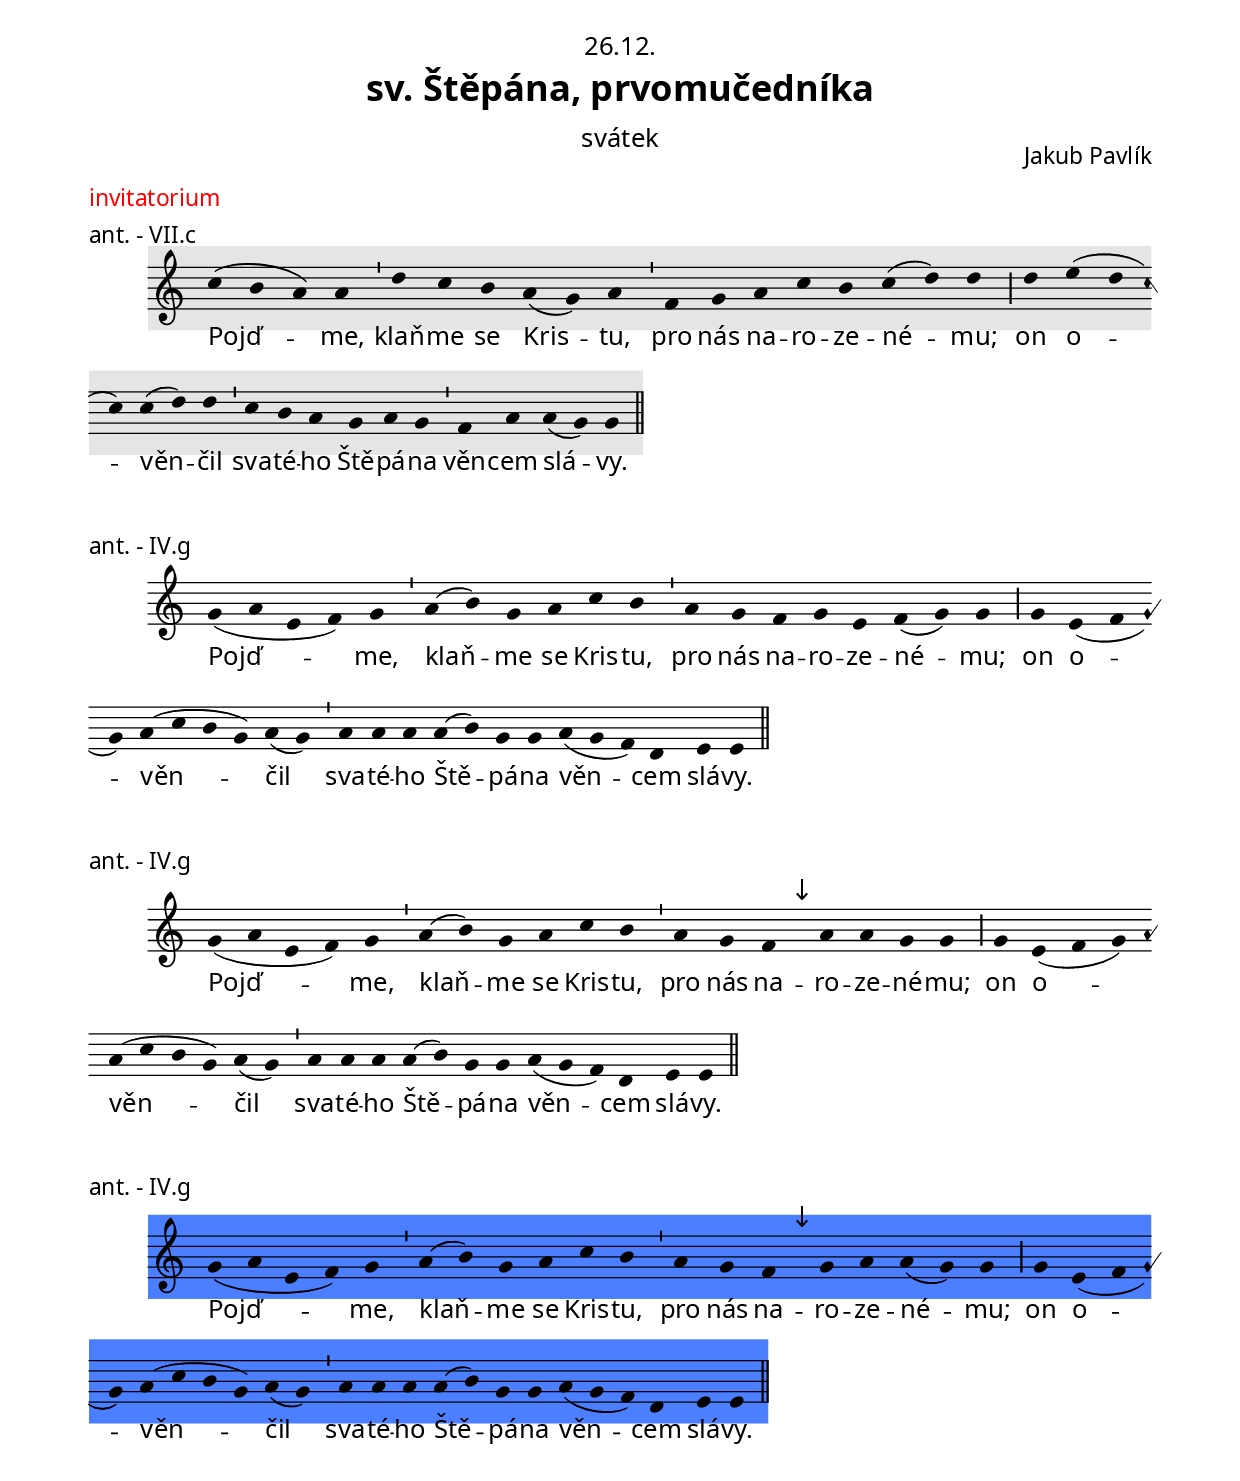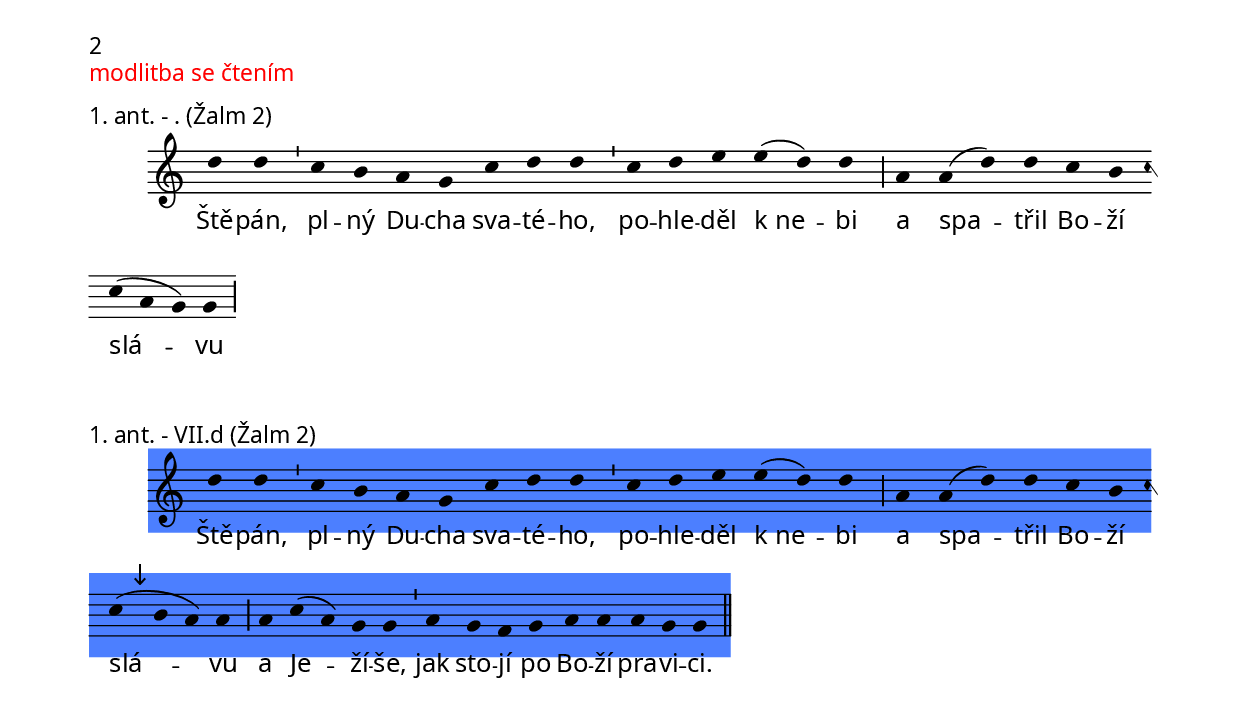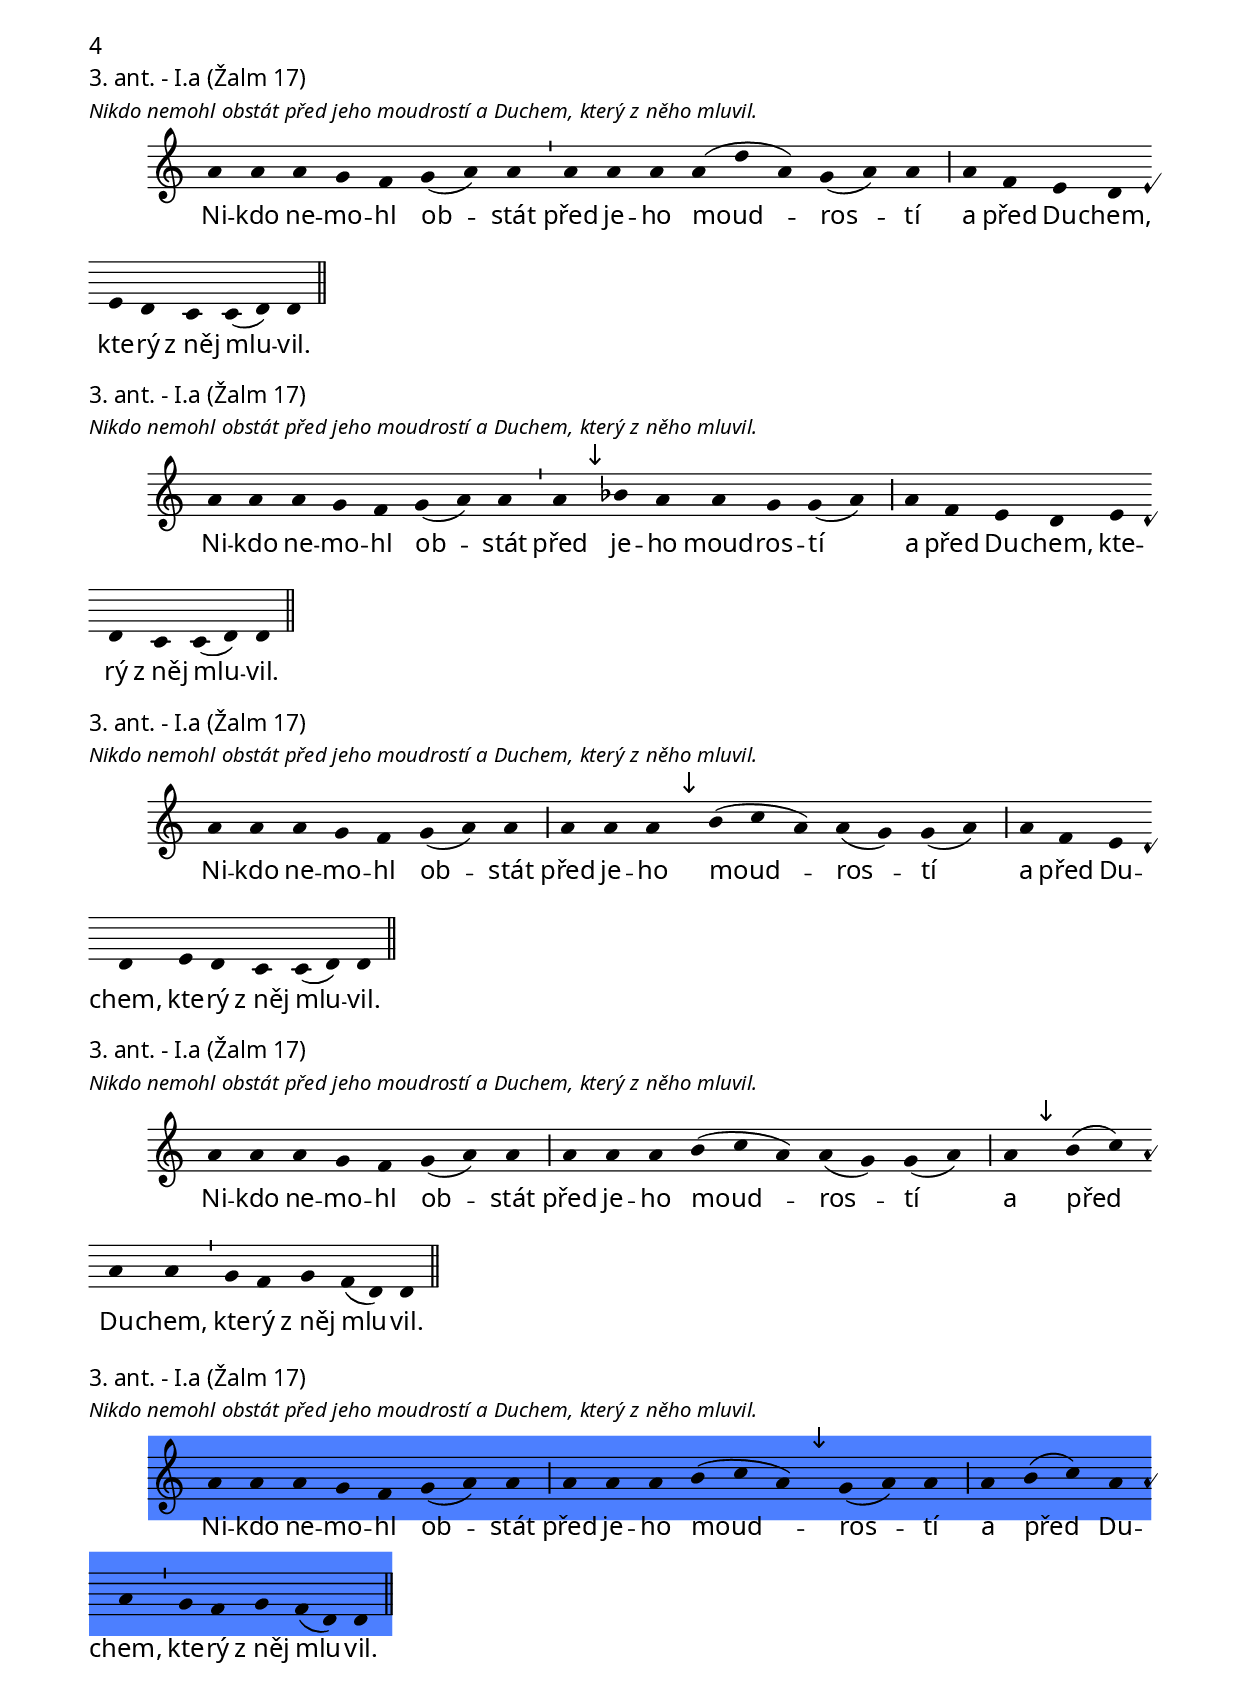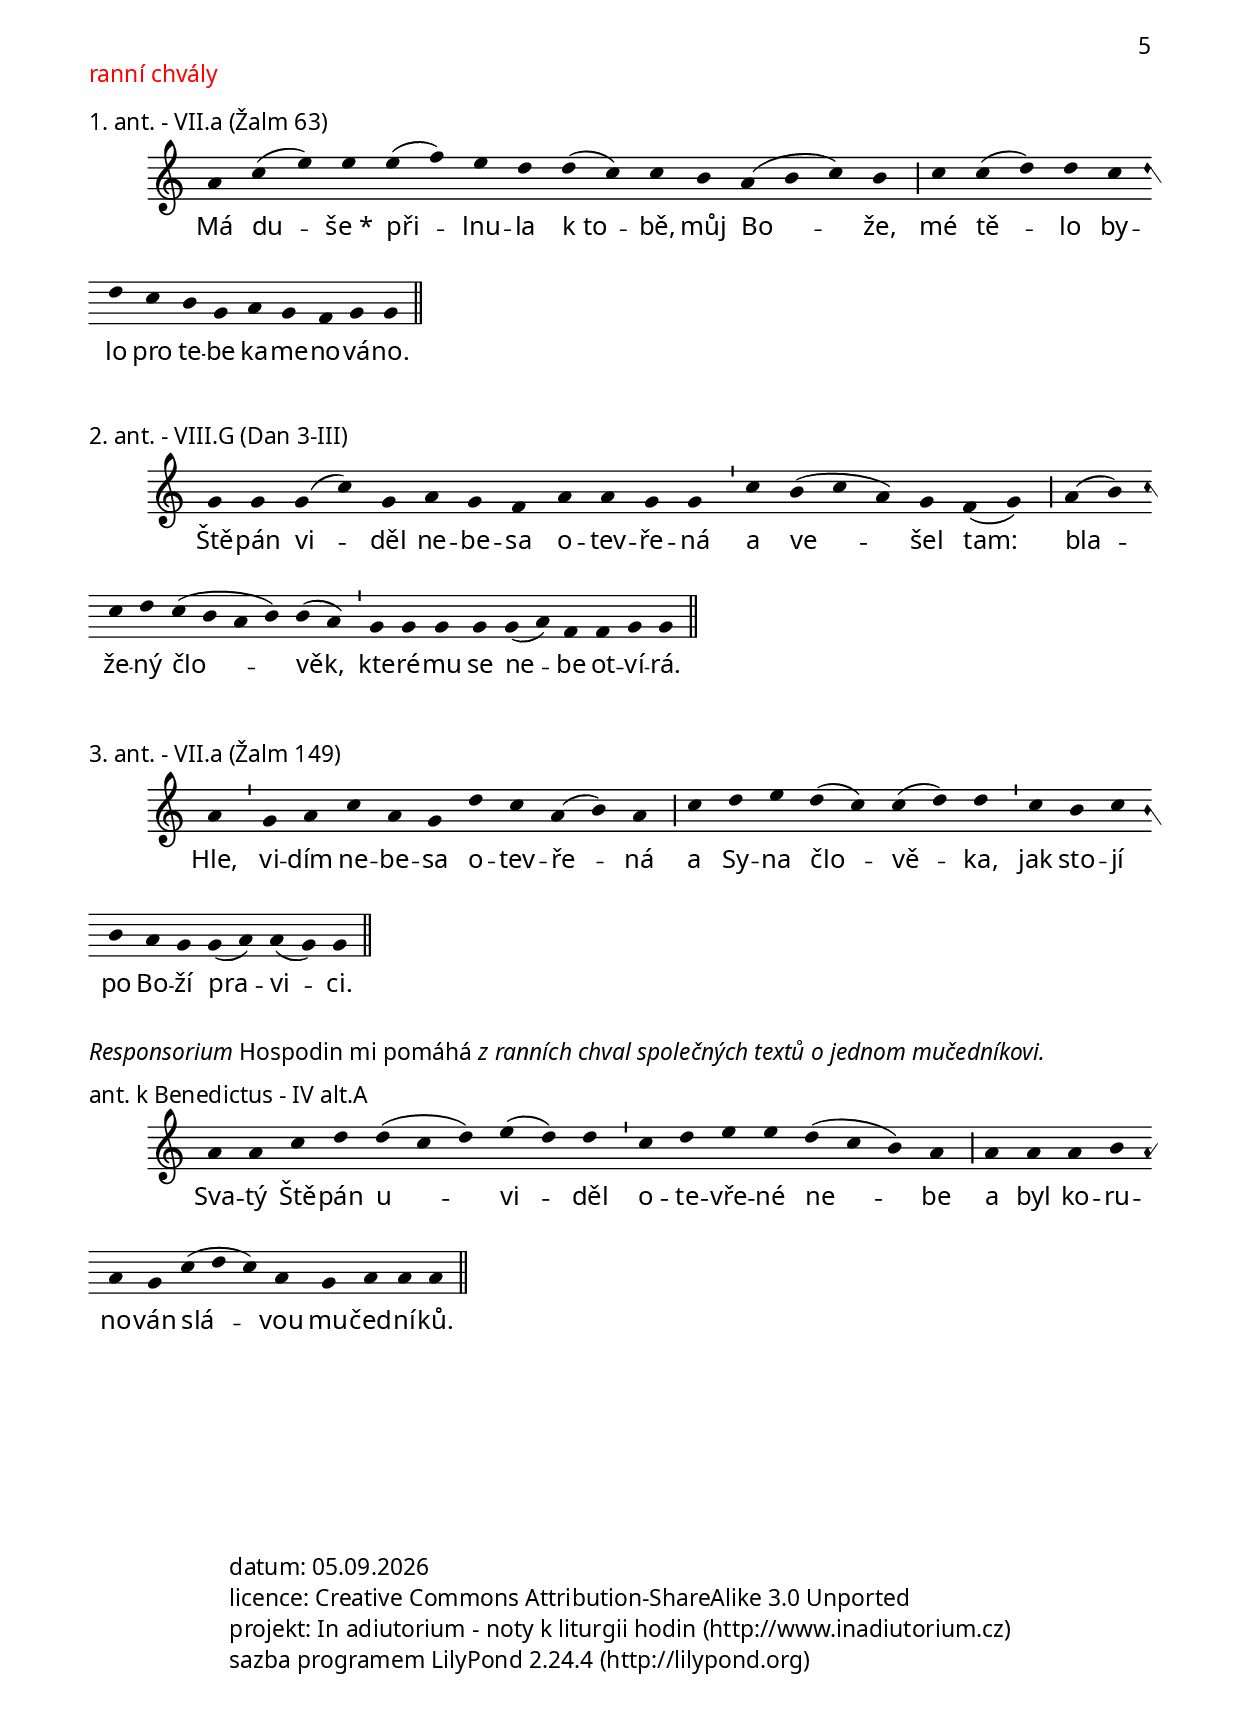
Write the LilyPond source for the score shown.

\version "2.16.0"

\include "../spolecne.ly"

\header {
  title = \markup\titleSvatek
            "sv. Štěpána, prvomučedníka"
            "svátek"
            26.12.
  composer = "Jakub Pavlík"
}

\markup {\nadpisHodinka {"invitatorium"}}

\score {
  \relative c'' {
    \zvyraznovacSedy
    \choralniRezim
    c( b a) a \barMin d c b a( g) a \barMin
    f g a c b c( d) d \barMaior
    d e( d c) c( d) d \barMin c b a g a g \barMin
    f a a( g) g \barFinalis
  }
  \addlyrics {
    Pojď -- me, klaň -- me se Kris -- tu,
    pro nás na -- ro -- ze -- né -- mu;
    on o -- věn -- čil sva -- té -- ho Ště -- pá -- na
    věn -- cem slá -- vy.
  }
  \header {
    quid = "ant."
    modus = "VII"
    differentia = "c"
    psalmus = ""
    id = "invit"
    piece = \markup {\sestavTitulekBezZalmu}
  }
}

\score {
  \relative c'' {
    \choralniRezim
    g4( a e f) g \barMin
    a( b) g a c b \barMin
    a g f g e f( g) g \barMaior
    g e( f g) a( c b g) a( g) \barMin
    a a a a( b) g g a( g f) d e e \barFinalis
  }
  \addlyrics {
    Pojď -- me,
    klaň -- me se Kris -- tu,
    pro nás na -- ro -- ze -- né -- mu;
    on o -- věn -- čil sva -- té -- ho Ště -- pá -- na
    věn -- cem slá -- vy.
  }
  \header {
    quid = "ant."
    modus = "IV"
    differentia = "g"
    psalmus = ""
    fial = "sanktoral/0928vaclav.ly#invit?jiny_text"
    id = "invit"
    piece = \markup {\sestavTitulekBezZalmu}
  }
}

\score {
  \relative c'' {
    \choralniRezim
    g4( a e f) g \barMin
    a( b) g a c b \barMin
    a g f \mark\sipka a a g g \barMaior
    g e( f g) a( c b g) a( g) \barMin
    a a a a( b) g g a( g f) d e e \barFinalis
  }
  \addlyrics {
    Pojď -- me,
    klaň -- me se Kris -- tu,
    pro nás na -- ro -- ze -- né -- mu;
    on o -- věn -- čil sva -- té -- ho Ště -- pá -- na
    věn -- cem slá -- vy.
  }
  \header {
    quid = "ant."
    modus = "IV"
    differentia = "g"
    psalmus = ""
    fial = "sanktoral/0928vaclav.ly#invit?jiny_text"
    id = "invit"
    piece = \markup {\sestavTitulekBezZalmu}
  }
}

\score {
  \relative c'' {
    \zvyraznovacModry
    \choralniRezim
    g4( a e f) g \barMin
    a( b) g a c b \barMin
    a g f \mark\sipka g a a( g) g \barMaior
    g e( f g) a( c b g) a( g) \barMin
    a a a a( b) g g a( g f) d e e \barFinalis
  }
  \addlyrics {
    Pojď -- me,
    klaň -- me se Kris -- tu,
    pro nás na -- ro -- ze -- né -- mu;
    on o -- věn -- čil sva -- té -- ho Ště -- pá -- na
    věn -- cem slá -- vy.
  }
  \header {
    quid = "ant."
    modus = "IV"
    differentia = "g"
    psalmus = ""
    fial = "sanktoral/0928vaclav.ly#invit?jiny_text"
    id = "invit"
    piece = \markup {\sestavTitulekBezZalmu}
  }
}

\pageBreak

\markup {\nadpisHodinka {"modlitba se čtením"}}

\score {
  \relative c'' {
    \choralniRezim
    d4 d \barMin
    c b a g c d d \barMin
    c d e e( d) d \barMaior
    a a( d) d c b c( a g) g \barMaior

  }
  \addlyrics {
    Ště -- pán,
    pl -- ný Du -- cha sva -- té -- ho,
    po -- hle -- děl k_ne -- bi
    a spa -- třil Bo -- ží slá -- vu
    a Je -- ží -- še, jak sto -- jí po Bo -- ží pra -- vi -- ci.
  }
  \header {
    quid = "1. ant."
    modus = ""
    differentia = ""
    psalmus = "Žalm 2"
    id = "mc-a1"
    piece = \markup {\sestavTitulek}
  }
}

\score {
  \relative c'' {
    \zvyraznovacModry
    \choralniRezim
    d4 d \barMin
    c b a g c d d \barMin
    c d e e( d) d \barMaior
    a a( d) d c b c( \mark\sipka b a) a \barMaior
    a c( a) g g \barMin
    a g f g a a a g g \barFinalis
  }
  \addlyrics {
    Ště -- pán,
    pl -- ný Du -- cha sva -- té -- ho,
    po -- hle -- děl k_ne -- bi
    a spa -- třil Bo -- ží slá -- vu
    a Je -- ží -- še,
    jak sto -- jí po Bo -- ží pra -- vi -- ci.
  }
  \header {
    quid = "1. ant."
    modus = "VII"
    differentia = "d"
    psalmus = "Žalm 2"
    id = "mc-a1"
    piece = \markup {\sestavTitulek}
  }
}

\pageBreak

\score {
  \relative c' {
    \zvyraznovacModry
    \choralniRezim
    f4 f f f e f d d \barMin
    d e d c c( d) d \barMaior
    a' a g a a \barMin
    a g f e d e c d \barFinalis
  }
  \addlyrics {
    Ště -- pán kle -- sl na ko -- le -- na
    a hla -- si -- tě zvo -- lal:
    Pa -- ne Je -- ží -- ši,
    ne -- při -- čí -- tej jim ten -- to hřích.
  }
  \header {
    quid = "2. ant."
    modus = "I"
    differentia = "f"
    psalmus = "Žalm 11"
    id = "mc-a2"
    piece = \markup {\sestavTitulek}
  }
}

\pageBreak

\score {
  \relative c'' {
    \choralniRezim
    a4 a a g f g( a) a \barMin
    a a a a( d a) g( a) a \barMaior
    a f e d e d c c( d) d \barFinalis
  }
  \addlyrics {
    Ni -- kdo ne -- mo -- hl ob -- stát
    před je -- ho moud -- ros -- tí
    a před Du -- chem, kte -- rý z_něj mlu -- vil.
  }
  \header {
    textus_approbatus = "Nikdo nemohl obstát před jeho moudrostí
    a Duchem, který z něho mluvil."
    quid = "3. ant."
    modus = "I"
    differentia = "a"
    psalmus = "Žalm 17"
    id = "mc-a3"
    piece = \markup {\sestavTitulek}
  }
}

\score {
  \relative c'' {
    \choralniRezim
    a4 a a g f g( a) a \barMin
    a \mark\sipka bes a a g g( a) \barMaior
    a f e d e d c c( d) d \barFinalis
  }
  \addlyrics {
    Ni -- kdo ne -- mo -- hl ob -- stát
    před je -- ho moud -- ros -- tí
    a před Du -- chem, kte -- rý z_něj mlu -- vil.
  }
  \header {
    textus_approbatus = "Nikdo nemohl obstát před jeho moudrostí
    a Duchem, který z něho mluvil."
    quid = "3. ant."
    modus = "I"
    differentia = "a"
    psalmus = "Žalm 17"
    id = "mc-a3"
    piece = \markup {\sestavTitulek}
  }
}

\score {
  \relative c'' {
    \choralniRezim
    a4 a a g f g( a) a \barMaior
    a a a \mark\sipka b( c a) a( g) g( a) \barMaior
    a f e d e d c c( d) d \barFinalis
  }
  \addlyrics {
    Ni -- kdo ne -- mo -- hl ob -- stát
    před je -- ho moud -- ros -- tí
    a před Du -- chem, kte -- rý z_něj mlu -- vil.
  }
  \header {
    textus_approbatus = "Nikdo nemohl obstát před jeho moudrostí
    a Duchem, který z něho mluvil."
    quid = "3. ant."
    modus = "I"
    differentia = "a"
    psalmus = "Žalm 17"
    id = "mc-a3"
    piece = \markup {\sestavTitulek}
  }
}

\score {
  \relative c'' {
    \choralniRezim
    a4 a a g f g( a) a \barMaior
    a a a b( c a) a( g) g( a) \barMaior
    a \mark\sipka b( c) a a \barMin
    g f g f( d) d \barFinalis
  }
  \addlyrics {
    Ni -- kdo ne -- mo -- hl ob -- stát
    před je -- ho moud -- ros -- tí
    a před Du -- chem,
    kte -- rý z_něj mlu -- vil.
  }
  \header {
    textus_approbatus = "Nikdo nemohl obstát před jeho moudrostí
    a Duchem, který z něho mluvil."
    quid = "3. ant."
    modus = "I"
    differentia = "a"
    psalmus = "Žalm 17"
    id = "mc-a3"
    piece = \markup {\sestavTitulek}
  }
}

\score {
  \relative c'' {
    \zvyraznovacModry
    \choralniRezim
    a4 a a g f g( a) a \barMaior
    a a a b( c a) \mark\sipka g( a) a \barMaior
    a b( c) a a \barMin
    g f g f( d) d \barFinalis
  }
  \addlyrics {
    Ni -- kdo ne -- mo -- hl ob -- stát
    před je -- ho moud -- ros -- tí
    a před Du -- chem,
    kte -- rý z_něj mlu -- vil.
  }
  \header {
    textus_approbatus = "Nikdo nemohl obstát před jeho moudrostí
    a Duchem, který z něho mluvil."
    quid = "3. ant."
    modus = "I"
    differentia = "a"
    psalmus = "Žalm 17"
    id = "mc-a3"
    piece = \markup {\sestavTitulek}
  }
}

\pageBreak

\markup {\nadpisHodinka {"ranní chvály"}}

\score {
  \relative c'' {
    \choralniRezim
    a4 c( e) e e( f) e d d( c) c b a( b c) b \barMaior
    c c( d) d c d c b g a g f g g \barFinalis
  }
  \addlyrics {
    Má du -- še_* při -- lnu -- la k_to -- bě, můj Bo -- že,
    mé tě -- lo by -- lo pro te -- be ka -- me -- no -- vá -- no.
  }
  \header {
    quid = "1. ant."
    modus = "VII"
    differentia = "a"
    psalmus = "Žalm 63"
    id = "rch-a1"
    fons = "Vavrinec; jen prvni pulka"
    fial = "fial://sanktoral/0810vavrinec.ly#rch-a1"
    piece = \markup {\sestavTitulek}
  }
}

\score {
  \relative c'' {
    \choralniRezim
    g4 g g( c) g a g f a a g g \barMin
    c b( c a) g f( g) \barMaior
    a( b) c d c( b a b) b( a) \barMin
    g g g g g( a) f f g g \barFinalis
  }
  \addlyrics {
    Ště -- pán vi -- děl ne -- be -- sa o -- tev -- ře -- ná
    a ve -- šel tam:
    bla -- že -- ný člo -- věk,
    kte -- ré -- mu se ne -- be ot -- ví -- rá.
  }
  \header {
    quid = "2. ant."
    modus = "VIII"
    differentia = "G"
    psalmus = "Dan 3-III"
    id = "rch-a2"
    piece = \markup {\sestavTitulek}
  }
}

\score {
  \relative c'' {
    \choralniRezim
    a4 \barMin g a c a g d' c a( b) a \barMaior
    c d e d( c) c( d) d \barMin
    c b c b a g g( a) a( g) g \barFinalis
  }
  \addlyrics {
    Hle, vi -- dím ne -- be -- sa o -- tev -- ře -- ná
    a Sy -- na člo -- vě -- ka,
    jak sto -- jí po Bo -- ží pra -- vi -- ci.
  }
  \header {
    quid = "3. ant."
    modus = "VII"
    differentia = "a"
    psalmus = "Žalm 149"
    id = "rch-a3"
    piece = \markup {\sestavTitulek}
  }
}

\markup\italic{
  Responsorium \upright{Hospodin mi pomáhá}
  z ranních chval společných textů o jednom mučedníkovi.
}

\score {
  \relative c'' {
    \choralniRezim
    a4 a c d d( c d) e( d) d \barMin c d e e d( c b) a \barMaior
    a a a b a g c( d c) a g a a a \barFinalis
  }
  \addlyrics {
    Sva -- tý Ště -- pán u -- vi -- děl o -- te -- vře -- né ne -- be
    a byl ko -- ru -- no -- ván slá -- vou mu -- čed -- ní -- ků.
  }
  \header {
    quid = "ant. k Benedictus"
    modus = "IV alt"
    differentia = "A"
    psalmus = ""
    id = "rch-aben"
    piece = \markup {\sestavTitulekBezZalmu}
  }
}